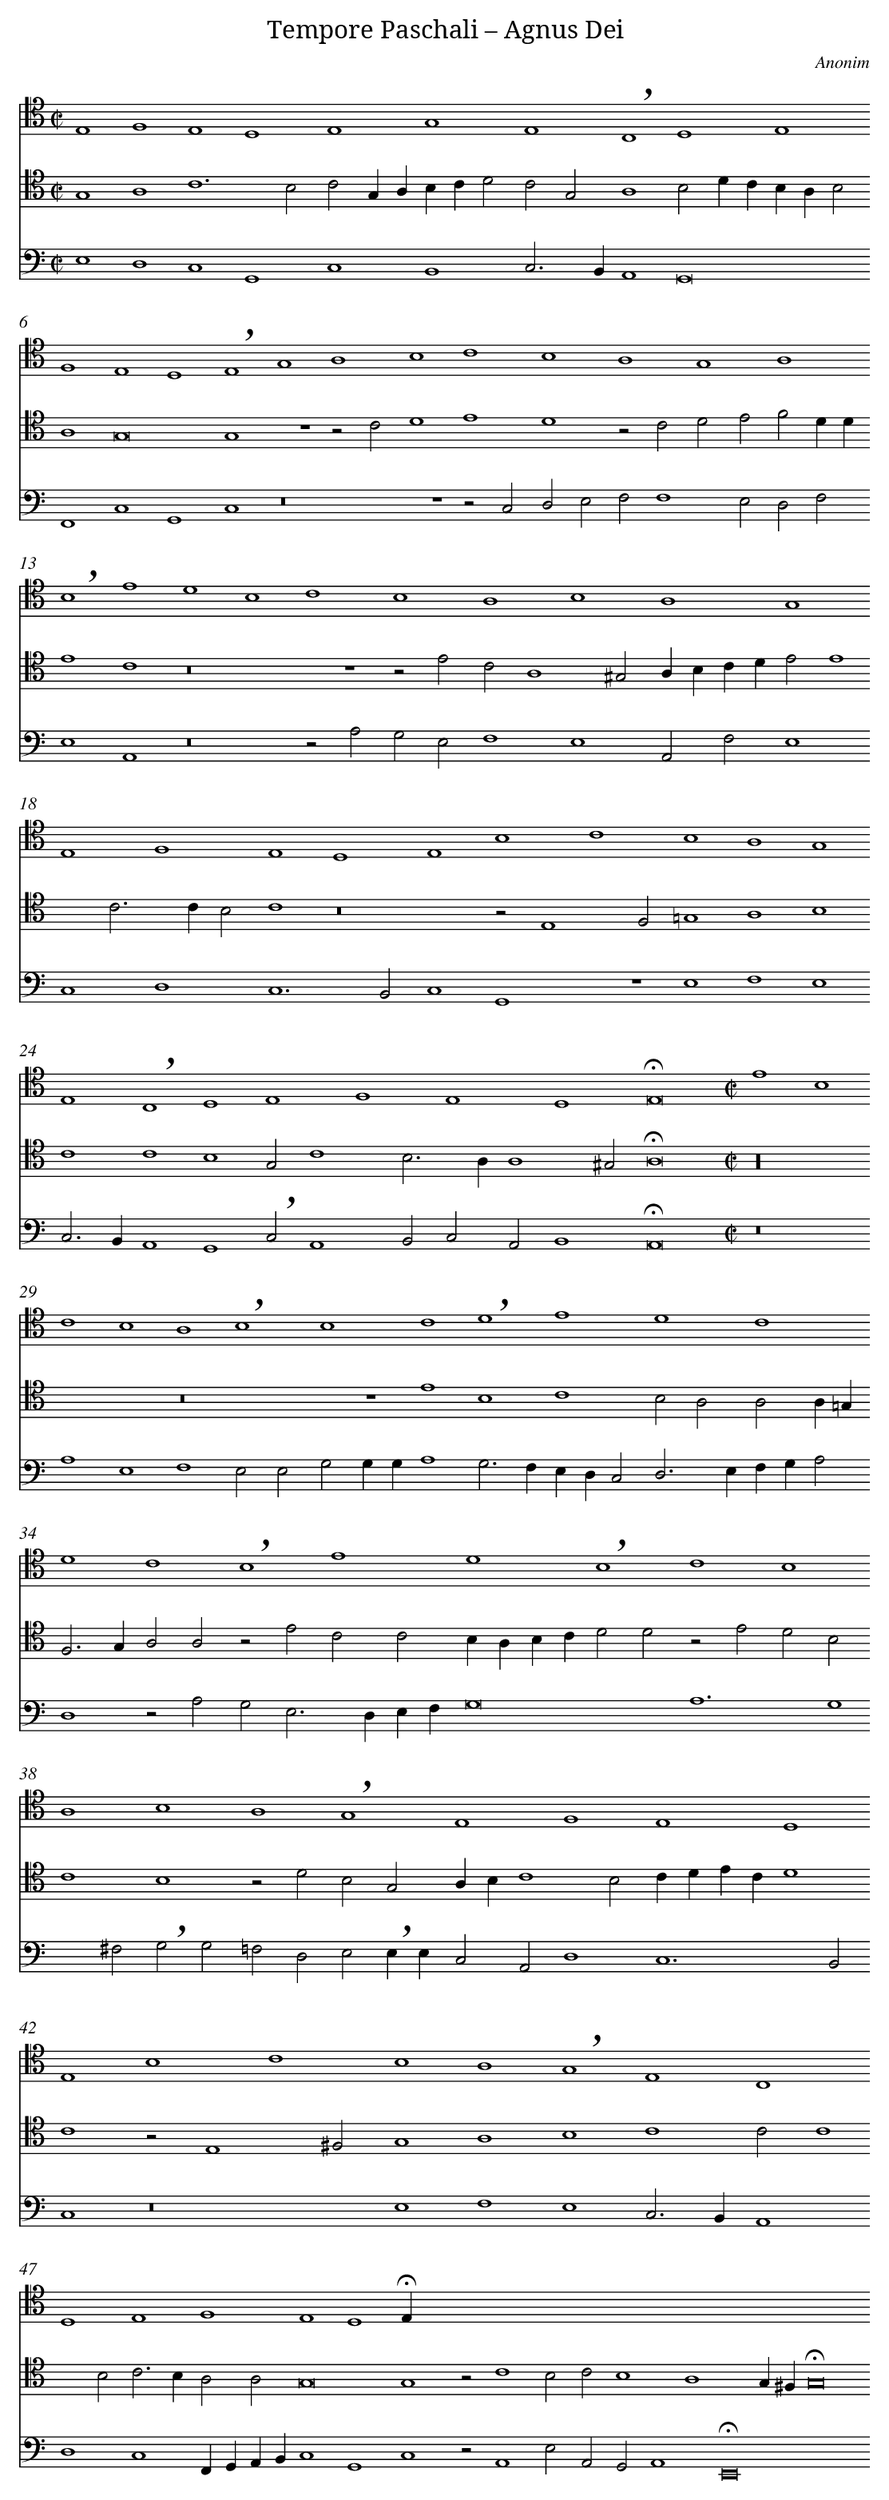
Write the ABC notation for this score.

X:1
T: Tempore Paschali – Agnus Dei
C: Anonim
L: 1/4
M: C|
V: 1 clef=tenor
V: 2 clef=tenor
V: 3 clef=bass
K: C
[V:1] E,4F,4 [|]
[V:2] G,4A,4 [|]
[V:3] E,4D,4 [|]
[V:1] E,4D,4 [|]
[V:2] C6B,2 [|]
[V:3] C,4G,,4 [|]
[V:1] E,4G,4 [|]
[V:2] C2G,A,B,CD2 [|]
[V:3] C,4B,,4 [|]
[V:1] E,4!breath!C,4 [|]
[V:2] C2G,2A,4 [|]
[V:3] C,2>B,,2A,,4 [|]
[V:1] D,4E,4 [|]
[V:2] B,2DCB,A,B,2 [|]
[V:3] G,,8 [|]
[V:1] F,4E,4 [|]
[V:2] A,4G,8 [|]
[V:3] F,,4C,4 [|]
[V:1] D,4!breath!E,4 [|]
[V:2] G,4 [|]
[V:3] G,,4C,4 [|]
[V:1] G,4A,4 [|]
[V:2] z4z2C2 [|]
[V:3] z8 [|]
[V:1] B,4C4 [|]
[V:2] D4E4 [|]
[V:3] z4z2C,2 [|]
[V:1] B,4A,4 [|]
[V:2] D4z2C2 [|]
[V:3] D,2E,2F,2F,4 [|]
[V:1] G,4A,4 [|]
[V:2] D2E2F2DD [|]
[V:3] E,2D,2F,2 [|]
[V:1] !breath!B,4E4 [|]
[V:2] E4C4 [|]
[V:3] E,4A,,4 [|]
[V:1] D4B,4 [|]
[V:2] z8 [|]
[V:3] z8 [|]
[V:1] C4B,4 [|]
[V:2] z4z2E2 [|]
[V:3] z2A,2G,2E,2 [|]
[V:1] A,4B,4 [|]
[V:2] C2A,4^G,2 [|]
[V:3] F,4E,4 [|]
[V:1] A,4G,4 [|]
[V:2] A,B,CDE2E4 [|]
[V:3] A,,2F,2E,4 [|]
[V:1] E,4F,4 [|]
[V:2] C2>C2B,2 [|]
[V:3] C,4D,4 [|]
[V:1] E,4D,4 [|]
[V:2] C4z8 [|]
[V:3] C,6B,,2 [|]
[V:1] E,4B,4 [|]
[V:2] z2E,4 [|]
[V:3] C,4G,,4 [|]
[V:1] C4B,4 [|]
[V:2] F,2=G,4 [|]
[V:3] z4E,4 [|]
[V:1] A,4G,4 [|]
[V:2] A,4B,4 [|]
[V:3] F,4E,4 [|]
[V:1] E,4!breath!C,4 [|]
[V:2] C4C4 [|]
[V:3] C,2>B,,2A,,4 [|]
[V:1] D,4E,4 [|]
[V:2] B,4G,2C4 [|]
[V:3] G,,4!breath!C,2A,,4 [|]
[V:1] F,4E,4 [|]
[V:2] B,2>A,2A,4 [|]
[V:3] B,,2C,2A,,2 [|]
[V:1] D,4!fermata!E,8 [|]
[V:2] ^G,2!fermata!A,8 [|]
[V:3] B,,4!fermata!A,,8 [|]
[V:1] [M:C|]E4B,4 [|]
[V:2] [M:C|]z16 [|]
[V:3] [M:C|]z8 [|]
[V:1] C4B,4 [|]
[V:2]  [|]
[V:3] A,4E,4 [|]
[V:1] A,4!breath!B,4 [|]
[V:2] z8 [|]
[V:3] F,4E,2E,2 [|]
[V:1] B,4C4 [|]
[V:2] z4E4 [|]
[V:3] G,2G,G,A,4 [|]
[V:1] !breath!D4E4 [|]
[V:2] B,4C4 [|]
[V:3] G,2>F,2E,D,C,2 [|]
[V:1] D4C4 [|]
[V:2] B,2A,2A,2A,=G, [|]
[V:3] D,2>E,2F,G,A,2 [|]
[V:1] D4C4 [|]
[V:2] F,2>G,2A,2A,2 [|]
[V:3] D,4z2A,2 [|]
[V:1] !breath!B,4E4 [|]
[V:2] z2E2C2C2 [|]
[V:3] G,2E,2>D,2E,F, [|]
[V:1] D4!breath!B,4 [|]
[V:2] B,A,B,CD2D2 [|]
[V:3] G,8 [|]
[V:1] C4B,4 [|]
[V:2] z2E2D2B,2 [|]
[V:3] A,6G,4 [|]
[V:1] A,4B,4 [|]
[V:2] C4B,4 [|]
[V:3] ^F,2!breath!G,2G,2 [|]
[V:1] A,4!breath!G,4 [|]
[V:2] z2D2B,2G,2 [|]
[V:3] =F,2D,2E,2!breath!E,E, [|]
[V:1] E,4F,4 [|]
[V:2] A,B,C4B,2 [|]
[V:3] C,2A,,2D,4 [|]
[V:1] E,4D,4 [|]
[V:2] CDECD4 [|]
[V:3] C,6B,,2 [|]
[V:1] E,4B,4 [|]
[V:2] C4z2E,4 [|]
[V:3] C,4z8 [|]
[V:1] C4B,4 [|]
[V:2] ^F,2G,4 [|]
[V:3] E,4 [|]
[V:1] A,4!breath!G,4 [|]
[V:2] A,4B,4 [|]
[V:3] F,4E,4 [|]
[V:1] E,4C,4 [|]
[V:2] C4C2C4 [|]
[V:3] C,2>B,,2A,,4 [|]
[V:1] D,4E,4 [|]
[V:2] B,2C3B, [|]
[V:3] D,4C,4 [|]
[V:1] F,4E,4 [|]
[V:2] A,2A,2G,8 [|]
[V:3] F,,G,,A,,B,,C,4 [|]
[V:1] D,4!fermata!E,32 [|]
[V:2] G,4 [|]
[V:3] G,,4C,4 [|]
[V:1]  [|]
[V:2] z2C4B,2 [|]
[V:3] z2A,,4E,2 [|]
[V:1]  [|]
[V:2] C2B,4A,4 [|]
[V:3] A,,2G,,2A,,4 [|]
[V:1]  [|]
[V:2] G,^F,!fermata!G,8 [|]
[V:3] !fermata!E,,12 [|]
